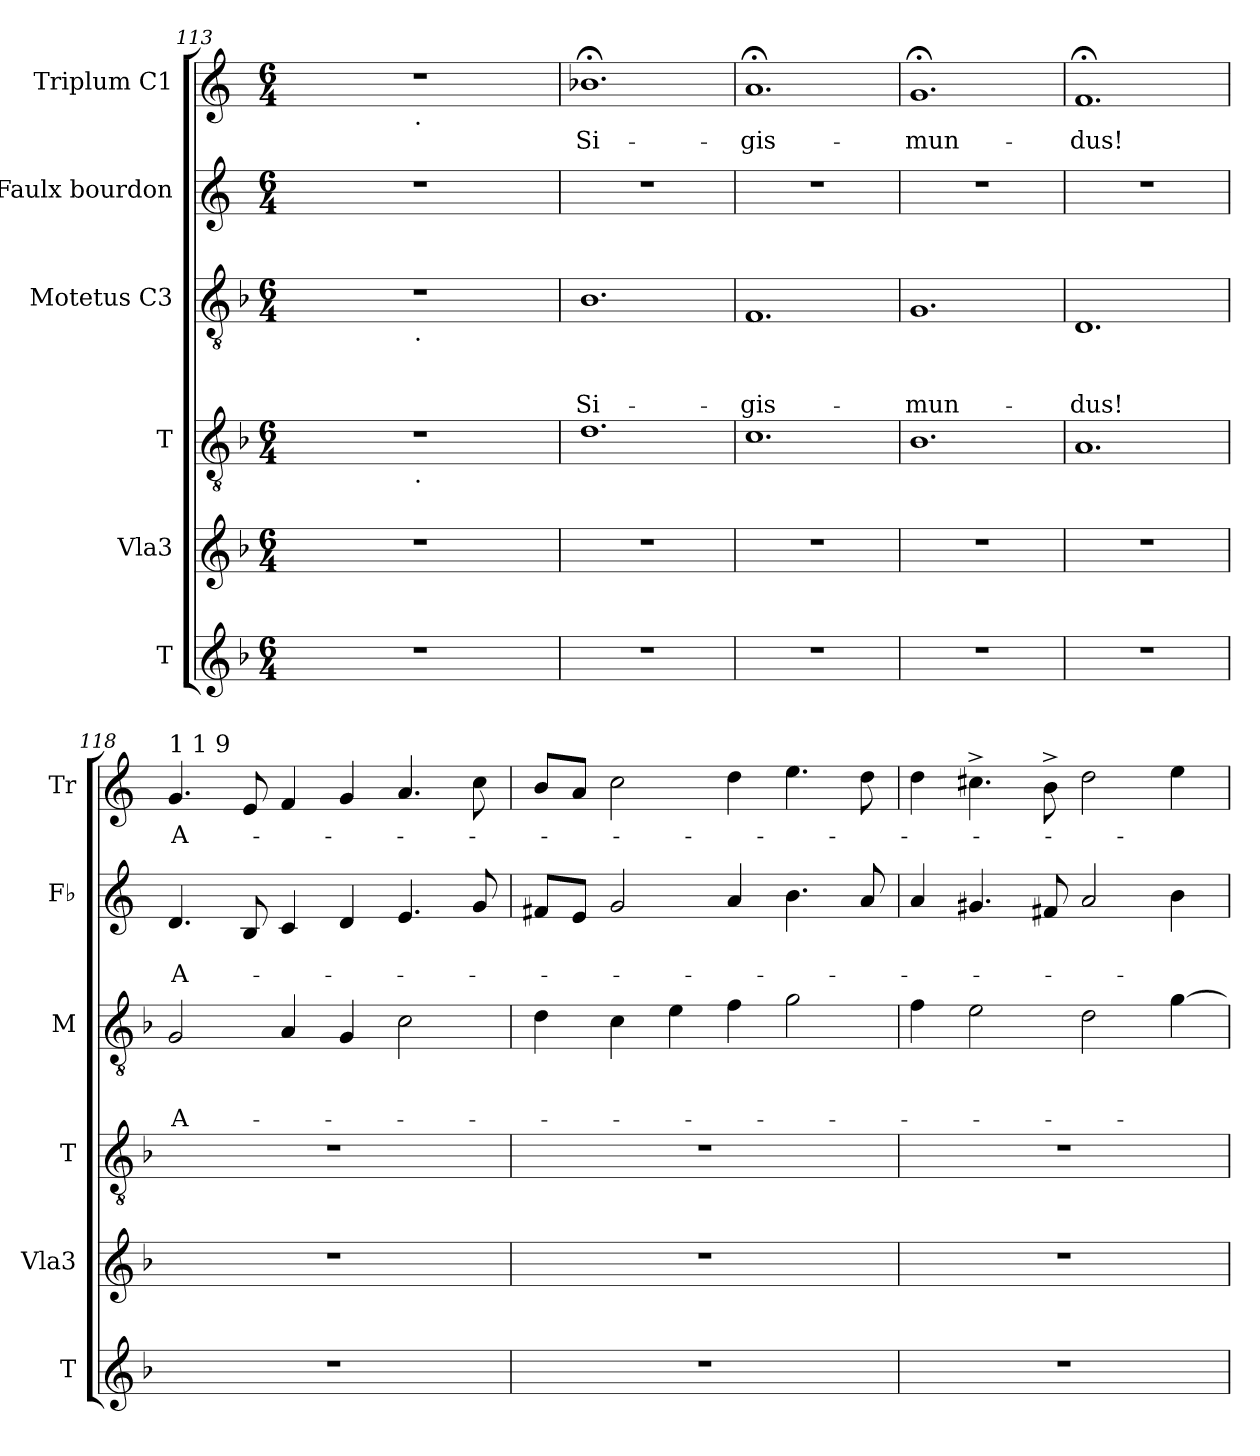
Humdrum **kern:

**kern	**kern	**kern	**kern	**text	**text	**text	**kern	**text	**text	**kern	**text
*part6	*part5	*part4	*part3	*part3	*part3	*part3	*part2	*part2	*part2	*part1	*part1
*staff6	*staff5	*staff4	*staff3	*staff3	*staff3	*staff3	*staff2	*staff2	*staff2	*staff1	*staff1
*I"T	*I"Vla3	*I"T	*I"Motetus C3	*	*	*	*I"Faulx bourdon	*	*	*I"Triplum C1	*
*I'T	*I'Vla3	*I'T	*I'M	*	*	*	*I'Fb	*	*	*I'Tr	*
*clefG2	*clefG2	*clefGv2	*clefGv2	*	*	*	*clefG2	*	*	*clefG2	*
*	*	*	*	*	*	*	*ITrd-3c-5	*	*	*ITrd-3c-5	*
*k[b-]	*k[b-]	*k[b-]	*k[b-]	*	*	*	*k[b-]	*	*	*k[b-]	*
*F:	*F:	*F:	*F:	*	*	*	*F:	*	*	*F:	*
*M6/4	*M6/4	*M6/4	*M6/4	*	*	*	*M6/4	*	*	*M6/4	*
=113	=113	=113	=113	=113	=113	=113	=113	=113	=113	=113	=113
*	*	*^	*^	*	*	*	*	*	*	*^	*
1.r	1.r	1.r	2ryy	1.r	2ryy	.	.	.	1.r	.	.	1.r	2ryy	.
.	.	.	8..ryy	.	8..ryy	.	.	.	.	.	.	.	8..ryy	.
!	!	!	!	!	!	!	!	!	!	!	!	!	!LO:TX:b:t=.	!
!	!	!	!	!	!LO:TX:b:t=.	!	!	!	!	!	!	!	!	!
!	!	!	!LO:TX:b:t=.	!	!	!	!	!	!	!	!	!	!	!
.	.	.	2ryy	.	2ryy	.	.	.	.	.	.	.	2ryy	.
.	.	.	4ryy	.	4ryy	.	.	.	.	.	.	.	4ryy	.
.	.	.	32ryy	.	32ryy	.	.	.	.	.	.	.	32ryy	.
=114	=114	=114	=114	=114	=114	=114	=114	=114	=114	=114	=114	=114	=114	=114
!	!	!	!	!	!	!	!	!LO:LY:b	!	!	!	!	!	!LO:LY:b
*	*	*v	*v	*	*	*	*	*	*	*	*	*v	*v	*
*	*	*	*v	*v	*	*	*	*	*	*	*	*
1.r	1.r	1.d	1.B-	.	.	Si-	1.r	.	.	1.ee-X;<	Si-
=115	=115	=115	=115	=115	=115	=115	=115	=115	=115	=115	=115
!	!	!	!	!	!	!LO:LY:b	!	!	!	!	!LO:LY:b
1.r	1.r	1.c	1.F	.	.	-gis-	1.r	.	.	1.dd;	-gis-
=116	=116	=116	=116	=116	=116	=116	=116	=116	=116	=116	=116
!	!	!	!	!	!	!LO:LY:b	!	!	!	!	!LO:LY:b
1.r	1.r	1.B-	1.G	.	.	-mun-	1.r	.	.	1.cc;	-mun-
=117	=117	=117	=117	=117	=117	=117	=117	=117	=117	=117	=117
!	!	!	!	!	!	!LO:LY:b	!	!	!	!	!LO:LY:b
1.r	1.r	1.A	1.D	.	.	-dus!	1.r	.	.	1.b-;	-dus!
!!LO:LB:g=z
=118	=118	=118	=118	=118	=118	=118	=118	=118	=118	=118	=118
!	!	!	!	!	!	!	!	!	!	!LO:TX:a:t=1 1 9	!
!	!	!	!	!	!	!LO:LY:b	!	!	!LO:LY:b	!	!LO:LY:b
1.r	1.r	1.r	2G/	.	.	A-	4.g/	.	A-	4.cc/	A-
.	.	.	.	.	.	.	8e/	.	.	8a/	.
.	.	.	4A/	.	.	.	4f/	.	.	4b-/	.
.	.	.	4G/	.	.	.	4g/	.	.	4cc/	.
.	.	.	2c\	.	.	.	4.a/	.	.	4.dd/	.
.	.	.	.	.	.	.	8cc/	.	.	8ff\	.
=119	=119	=119	=119	=119	=119	=119	=119	=119	=119	=119	=119
1.r	1.r	1.r	4d\	.	.	.	8bn/L	.	.	8ee/L	.
.	.	.	.	.	.	.	8a/J	.	.	8dd/J	.
.	.	.	4c\	.	.	.	2cc/	.	.	2ff\	.
.	.	.	4e\	.	.	.	.	.	.	.	.
.	.	.	4f\	.	.	.	4dd/	.	.	4gg\	.
.	.	.	2g\	.	.	.	4.ee\	.	.	4.aa\	.
.	.	.	.	.	.	.	8dd/	.	.	8gg\	.
=120	=120	=120	=120	=120	=120	=120	=120	=120	=120	=120	=120
1.r	1.r	1.r	4f\	.	.	.	4dd/	.	.	4gg\	.
.	.	.	2e\	.	.	.	4.cc#X/	.	.	4.ff#X^>\	.
.	.	.	.	.	.	.	8bn/	.	.	8ee^>\	.
.	.	.	2d\	.	.	.	2dd/	.	.	2gg\	.
.	.	.	[>4g\	.	.	.	4ee\	.	.	4aa\	.
=	=	=	=	=	=	=	=	=	=	=	=
*-	*-	*-	*-	*-	*-	*-	*-	*-	*-	*-	*-
